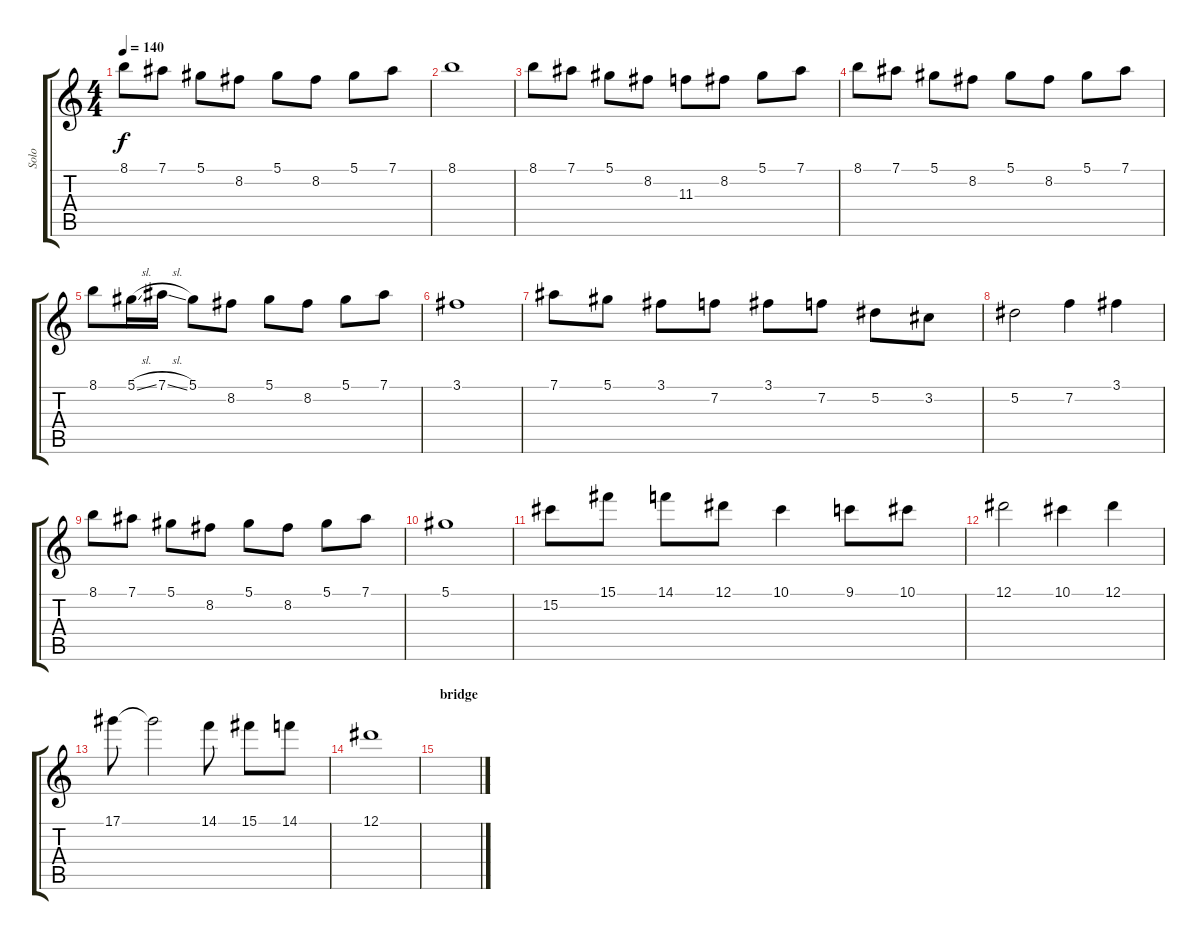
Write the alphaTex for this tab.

\track ("Solo" "Solo") {instrument acousticguitarsteel}
\staff {score tabs}
\tuning (Eb4 Bb3 Gb3 Db3 Ab2 Eb2) {hide}
\ts (4 4)
\tempo 140
\clef g2
\ks c
8.1.8{dy f} 7.1.8 5.1.8 8.2.8 5.1.8 8.2.8 5.1.8 7.1.8 |
8.1.1 |
8.1.8 7.1.8 5.1.8 8.2.8 11.3.8 8.2.8 5.1.8 7.1.8 |
8.1.8 7.1.8 5.1.8 8.2.8 5.1.8 8.2.8 5.1.8 7.1.8 |
8.1.8 5.1{sl}.16 7.1{sl}.16 5.1.8 8.2.8 5.1.8 8.2.8 5.1.8 7.1.8 |
3.1.1 |
7.1.8 5.1.8 3.1.8 7.2.8 3.1.8 7.2.8 5.2.8 3.2.8 |
5.2.2 7.2.4 3.1.4 |
8.1.8 7.1.8 5.1.8 8.2.8 5.1.8 8.2.8 5.1.8 7.1.8 |
5.1.1 |
15.2.8 15.1.8 14.1.8 12.1.8 10.1.4 9.1.8 10.1.8 |
12.1.2 10.1.4 12.1.4 |
17.1.8 17.1{t}.2 14.1.8 15.1.8 14.1.8 |
12.1.1 |
\section ("" "bridge")
